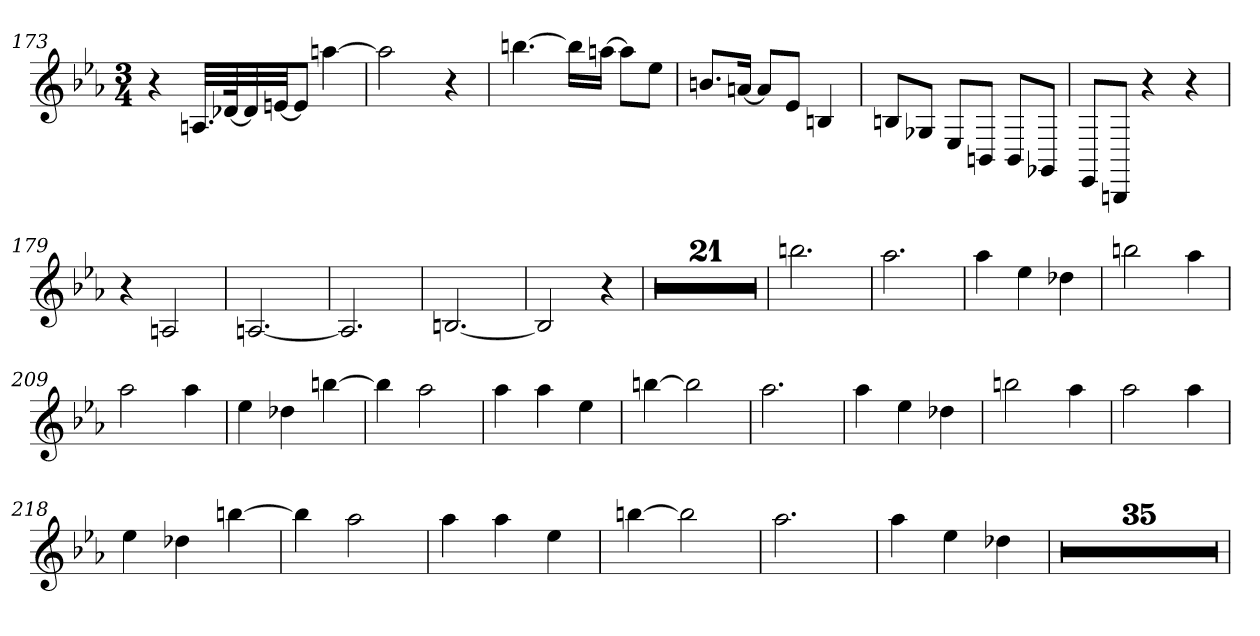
**kern
*part1
*staff1
*clefG2
*k[b-e-a-]
*E-:
*M3/4
=173
4r
32.An/LLL
[64d-X/K
32d-/]
[32en/JJ
8e/J]
[4aan
=174
2aa]
4r
=175
[4.bbn
16bb\LL]
[16aan\JJ
8aa\L]
8ee-\J
=176
8.bn/L
[16an/Jk
8a/L]
8e-/J
4Bn
=177
8Bn/L
8G-X/J
8E-/L
8BBn/J
8BB/L
8GG-X/J
=178
8EE-/L
8BBBn/J
4r
4r
=179
4r
2An
=180
[2.An
=181
2.A]
=182
[2.Bn
=183
2B]
4r
=184
2.r
=185
2.r
=186
2.r
=187
2.r
=188
2.r
=189
2.r
=190
2.r
=191
2.r
=192
2.r
=193
2.r
=194
2.r
=195
2.r
=196
2.r
=197
2.r
=198
2.r
=199
2.r
=200
2.r
=201
2.r
=202
2.r
=203
2.r
=204
2.r
=205
2.bbn
=206
2.aa-
=207
4aa-
4ee-
4dd-X
=208
2bbn
4aa-
=209
2aa-
4aa-
=210
4ee-
4dd-X
[4bbn
=211
4bb]
2aa-
=212
4aa-
4aa-
4ee-
=213
[4bbn
2bb]
=214
2.aa-
=215
4aa-
4ee-
4dd-X
=216
2bbn
4aa-
=217
2aa-
4aa-
=218
4ee-
4dd-X
[4bbn
=219
4bb]
2aa-
=220
4aa-
4aa-
4ee-
=221
[4bbn
2bb]
=222
2.aa-
=223
4aa-
4ee-
4dd-X
=224
2.r
=225
2.r
=226
2.r
=227
2.r
=228
2.r
=229
2.r
=230
2.r
=231
2.r
=232
2.r
=233
2.r
=234
2.r
=235
2.r
=236
2.r
=237
2.r
=238
2.r
=239
2.r
=240
2.r
=241
2.r
=242
2.r
=243
2.r
=244
2.r
=245
2.r
=246
2.r
=247
2.r
=248
2.r
=249
2.r
=250
2.r
=251
2.r
=252
2.r
=253
2.r
=254
2.r
=255
2.r
=256
2.r
=257
2.r
=258
2.r
=
*-
